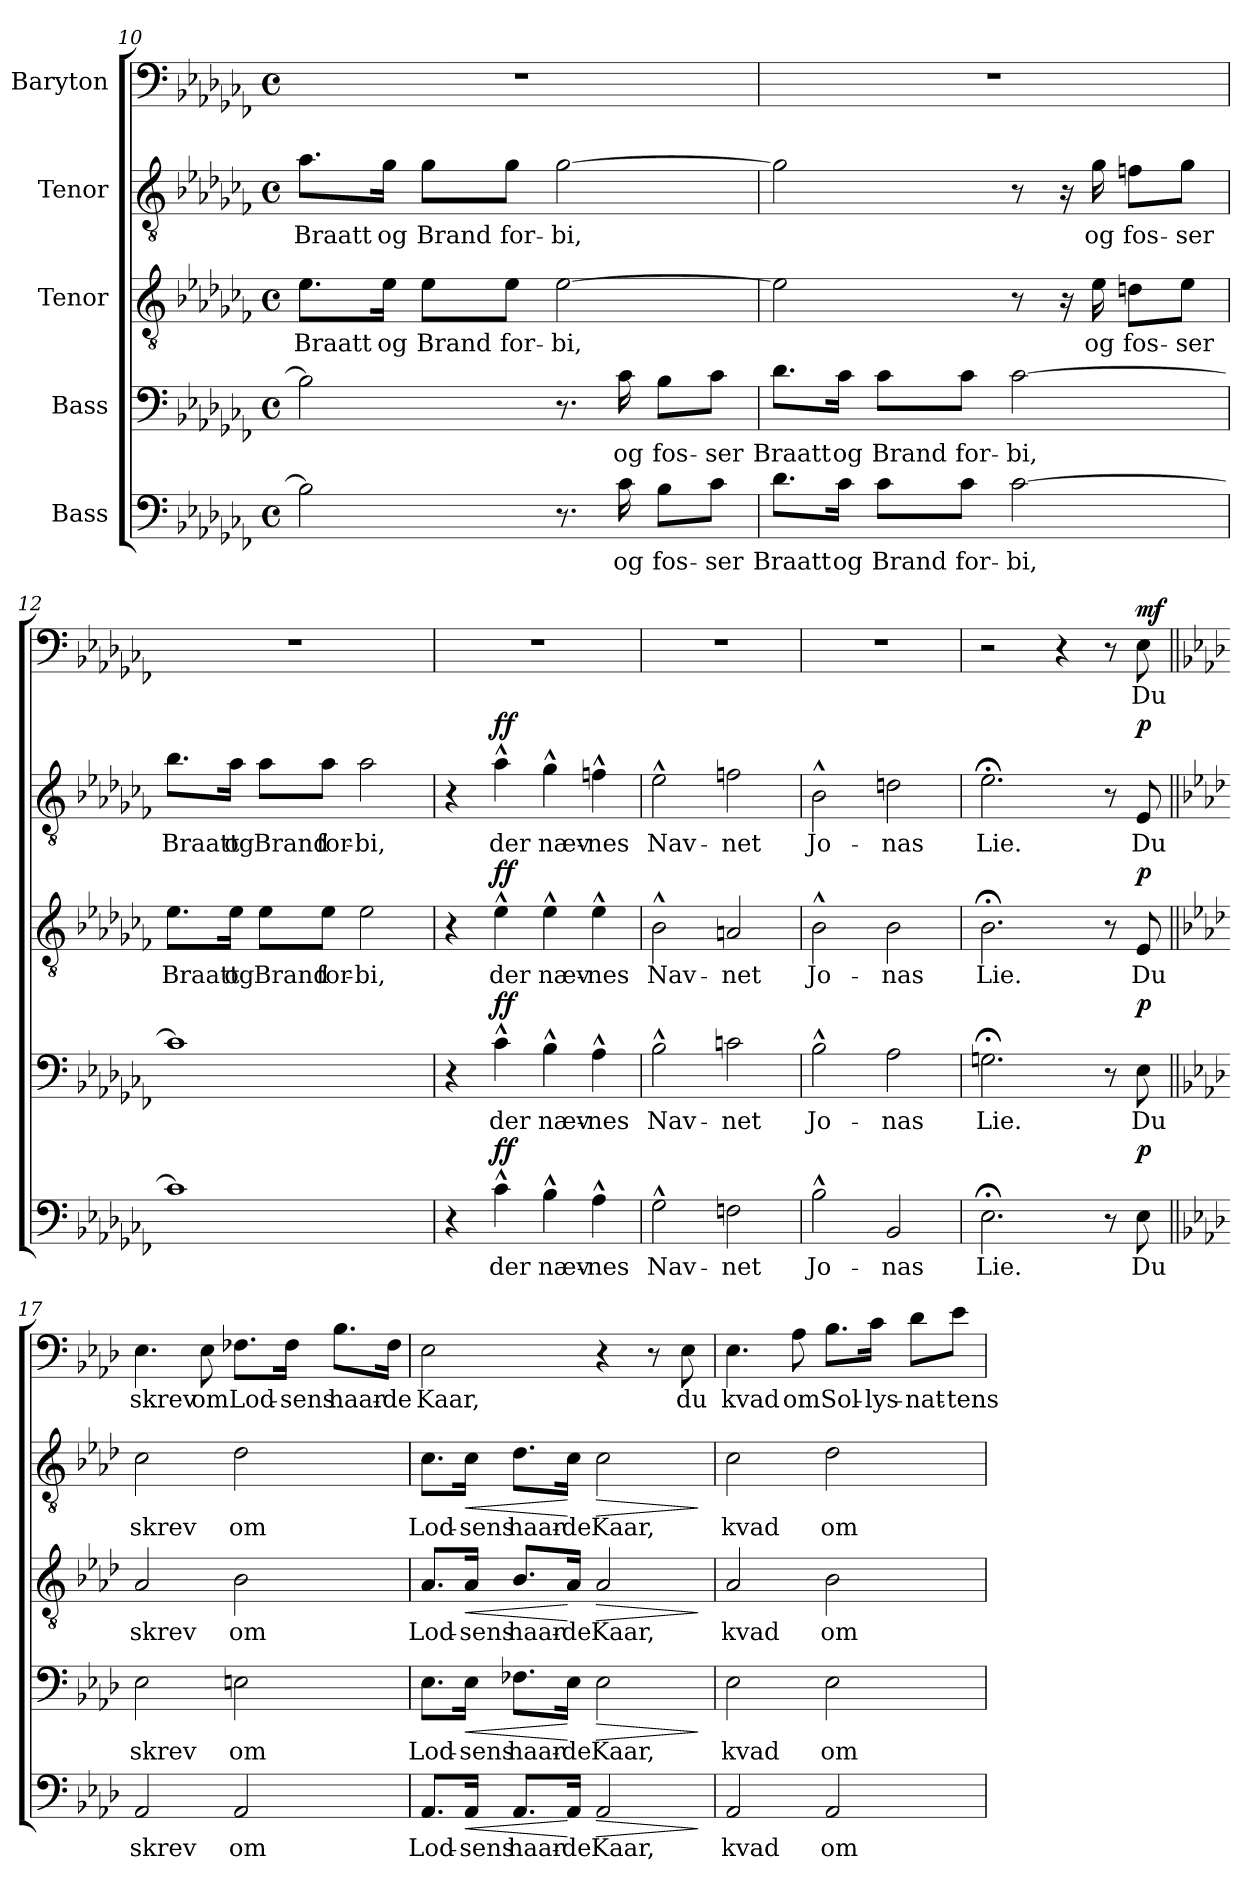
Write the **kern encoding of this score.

**kern	**text	**dynam	**kern	**text	**dynam	**kern	**text	**dynam	**kern	**text	**dynam	**kern	**text	**dynam
*part5	*part5	*part5	*part4	*part4	*part4	*part3	*part3	*part3	*part2	*part2	*part2	*part1	*part1	*part1
*staff5	*staff5	*staff5	*staff4	*staff4	*staff4	*staff3	*staff3	*staff3	*staff2	*staff2	*staff2	*staff1	*staff1	*staff1
*I"Bass	*	*	*I"Bass	*	*	*I"Tenor	*	*	*I"Tenor	*	*	*I"Baryton	*	*
!!LO:PB:g=z
*clefF4	*	*	*clefF4	*	*	*clefGv2	*	*	*clefGv2	*	*	*clefF4	*	*
*k[b-e-a-d-g-c-f-]	*	*	*k[b-e-a-d-g-c-f-]	*	*	*k[b-e-a-d-g-c-f-]	*	*	*k[b-e-a-d-g-c-f-]	*	*	*k[b-e-a-d-g-c-f-]	*	*
*M4/4	*	*	*M4/4	*	*	*M4/4	*	*	*M4/4	*	*	*M4/4	*	*
*met(c)	*	*	*met(c)	*	*	*met(c)	*	*	*met(c)	*	*	*met(c)	*	*
=10	=10	=10	=10	=10	=10	=10	=10	=10	=10	=10	=10	=10	=10	=10
!	!	!	!	!	!	!	!LO:LY:b	!	!	!LO:LY:b	!	!	!	!
2B-\]	.	.	2B-\]	.	.	8.e-\L	Braatt	.	8.a-\L	Braatt	.	1r	.	.
!	!	!	!	!	!	!	!LO:LY:b	!	!	!LO:LY:b	!	!	!	!
.	.	.	.	.	.	16e-\Jk	og	.	16g-\Jk	og	.	.	.	.
!	!	!	!	!	!	!	!LO:LY:b	!	!	!LO:LY:b	!	!	!	!
.	.	.	.	.	.	8e-\L	Brand	.	8g-\L	Brand	.	.	.	.
!	!	!	!	!	!	!	!LO:LY:b	!	!	!LO:LY:b	!	!	!	!
.	.	.	.	.	.	8e-\J	for-	.	8g-\J	for-	.	.	.	.
!	!	!	!	!	!	!	!LO:LY:b	!	!	!LO:LY:b	!	!	!	!
8.r	.	.	8.r	.	.	[2e-\	-bi,	.	[2g-\	-bi,	.	.	.	.
!	!LO:LY:b	!	!	!LO:LY:b	!	!	!	!	!	!	!	!	!	!
16c-\	og	.	16c-\	og	.	.	.	.	.	.	.	.	.	.
!	!LO:LY:b	!	!	!LO:LY:b	!	!	!	!	!	!	!	!	!	!
8B-\L	fos-	.	8B-\L	fos-	.	.	.	.	.	.	.	.	.	.
!	!LO:LY:b	!	!	!LO:LY:b	!	!	!	!	!	!	!	!	!	!
8c-\J	-ser	.	8c-\J	-ser	.	.	.	.	.	.	.	.	.	.
=11	=11	=11	=11	=11	=11	=11	=11	=11	=11	=11	=11	=11	=11	=11
!	!LO:LY:b	!	!	!LO:LY:b	!	!	!	!	!	!	!	!	!	!
8.d-\L	Braatt	.	8.d-\L	Braatt	.	2e-\]	.	.	2g-\]	.	.	1r	.	.
!	!LO:LY:b	!	!	!LO:LY:b	!	!	!	!	!	!	!	!	!	!
16c-\Jk	og	.	16c-\Jk	og	.	.	.	.	.	.	.	.	.	.
!	!LO:LY:b	!	!	!LO:LY:b	!	!	!	!	!	!	!	!	!	!
8c-\L	Brand	.	8c-\L	Brand	.	.	.	.	.	.	.	.	.	.
!	!LO:LY:b	!	!	!LO:LY:b	!	!	!	!	!	!	!	!	!	!
8c-\J	for-	.	8c-\J	for-	.	.	.	.	.	.	.	.	.	.
!	!LO:LY:b	!	!	!LO:LY:b	!	!	!	!	!	!	!	!	!	!
[2c-\	-bi,	.	[2c-\	-bi,	.	8r	.	.	8r	.	.	.	.	.
.	.	.	.	.	.	16r	.	.	16r	.	.	.	.	.
!	!	!	!	!	!	!	!LO:LY:b	!	!	!LO:LY:b	!	!	!	!
.	.	.	.	.	.	16e-\	og	.	16g-\	og	.	.	.	.
!	!	!	!	!	!	!	!LO:LY:b	!	!	!LO:LY:b	!	!	!	!
.	.	.	.	.	.	8dn\L	fos-	.	8fn\L	fos-	.	.	.	.
!	!	!	!	!	!	!	!LO:LY:b	!	!	!LO:LY:b	!	!	!	!
.	.	.	.	.	.	8e-\J	-ser	.	8g-\J	-ser	.	.	.	.
=12	=12	=12	=12	=12	=12	=12	=12	=12	=12	=12	=12	=12	=12	=12
!	!	!	!	!	!	!	!LO:LY:b	!	!	!LO:LY:b	!	!	!	!
1c-]	.	.	1c-]	.	.	8.e-\L	Braatt	.	8.b-\L	Braatt	.	1r	.	.
!	!	!	!	!	!	!	!LO:LY:b	!	!	!LO:LY:b	!	!	!	!
.	.	.	.	.	.	16e-\Jk	og	.	16a-\Jk	og	.	.	.	.
!	!	!	!	!	!	!	!LO:LY:b	!	!	!LO:LY:b	!	!	!	!
.	.	.	.	.	.	8e-\L	Brand	.	8a-\L	Brand	.	.	.	.
!	!	!	!	!	!	!	!LO:LY:b	!	!	!LO:LY:b	!	!	!	!
.	.	.	.	.	.	8e-\J	for-	.	8a-\J	for-	.	.	.	.
!	!	!	!	!	!	!	!LO:LY:b	!	!	!LO:LY:b	!	!	!	!
.	.	.	.	.	.	2e-\	-bi,	.	2a-\	-bi,	.	.	.	.
=13	=13	=13	=13	=13	=13	=13	=13	=13	=13	=13	=13	=13	=13	=13
4r	.	.	4r	.	.	4r	.	.	4r	.	.	1r	.	.
!	!LO:LY:b	!LO:DY:a	!	!LO:LY:b	!LO:DY:a	!	!LO:LY:b	!LO:DY:a	!	!LO:LY:b	!LO:DY:a	!	!	!
4c-^^\	der	ff	4c-^^\	der	ff	4e-^^\	der	ff	4a-^^\	der	ff	.	.	.
!	!LO:LY:b	!	!	!LO:LY:b	!	!	!LO:LY:b	!	!	!LO:LY:b	!	!	!	!
4B-^^\	næv-	.	4B-^^\	næv-	.	4e-^^\	næv-	.	4g-^^\	næv-	.	.	.	.
!	!LO:LY:b	!	!	!LO:LY:b	!	!	!LO:LY:b	!	!	!LO:LY:b	!	!	!	!
4A-^^\	-nes	.	4A-^^\	-nes	.	4e-^^\	-nes	.	4fn^^\	-nes	.	.	.	.
=14	=14	=14	=14	=14	=14	=14	=14	=14	=14	=14	=14	=14	=14	=14
!	!LO:LY:b	!	!	!LO:LY:b	!	!	!LO:LY:b	!	!	!LO:LY:b	!	!	!	!
2G-^^\	Nav-	.	2B-^^\	Nav-	.	2B-^^\	Nav-	.	2e-^^\	Nav-	.	1r	.	.
!	!LO:LY:b	!	!	!LO:LY:b	!	!	!LO:LY:b	!	!	!LO:LY:b	!	!	!	!
2Fn\	-net	.	2cn\	-net	.	2An/	-net	.	2fn\	-net	.	.	.	.
!!LO:LB:g=z
=15	=15	=15	=15	=15	=15	=15	=15	=15	=15	=15	=15	=15	=15	=15
!	!LO:LY:b	!	!	!LO:LY:b	!	!	!LO:LY:b	!	!	!LO:LY:b	!	!	!	!
2B-^^\	Jo-	.	2B-^^\	Jo-	.	2B-^^\	Jo-	.	2B-^^\	Jo-	.	1r	.	.
!	!LO:LY:b	!	!	!LO:LY:b	!	!	!LO:LY:b	!	!	!LO:LY:b	!	!	!	!
2BB-/	-nas	.	2A-\	-nas	.	2B-\	-nas	.	2dn\	-nas	.	.	.	.
=16	=16	=16	=16	=16	=16	=16	=16	=16	=16	=16	=16	=16	=16	=16
!	!LO:LY:b	!	!	!LO:LY:b	!	!	!LO:LY:b	!	!	!LO:LY:b	!	!	!	!
2.E-;<Z\	Lie.	.	2.Gn;<Z\	Lie.	.	2.B-;<Z\	Lie.	.	2.e-;<Z\	Lie.	.	2r	.	.
.	.	.	.	.	.	.	.	.	.	.	.	4r	.	.
8r	.	.	8r	.	.	8r	.	.	8r	.	.	8r	.	.
!	!LO:LY:b	!LO:DY:a	!	!LO:LY:b	!LO:DY:a	!	!LO:LY:b	!LO:DY:a	!	!LO:LY:b	!LO:DY:a	!	!LO:LY:b	!LO:DY:a
8E-\	Du	p	8E-\	Du	p	8E-/	Du	p	8E-/	Du	p	8E-\	Du	mf
=17||	=17||	=17||	=17||	=17||	=17||	=17||	=17||	=17||	=17||	=17||	=17||	=17||	=17||	=17||
*k[b-e-a-d-]	*	*	*k[b-e-a-d-]	*	*	*k[b-e-a-d-]	*	*	*k[b-e-a-d-]	*	*	*k[b-e-a-d-]	*	*
!	!LO:LY:b	!	!	!LO:LY:b	!	!	!LO:LY:b	!	!	!LO:LY:b	!	!	!LO:LY:b	!
2AA-/	skrev	.	2E-\	skrev	.	2A-/	skrev	.	2c\	skrev	.	4.E-\	skrev	.
!	!	!	!	!	!	!	!	!	!	!	!	!	!LO:LY:b	!
.	.	.	.	.	.	.	.	.	.	.	.	8E-\	om	.
!	!LO:LY:b	!	!	!LO:LY:b	!	!	!LO:LY:b	!	!	!LO:LY:b	!	!	!LO:LY:b	!
2AA-/	om	.	2En\	om	.	2B-\	om	.	2d-\	om	.	8.F-X\L	Lod-	.
!	!	!	!	!	!	!	!	!	!	!	!	!	!LO:LY:b	!
.	.	.	.	.	.	.	.	.	.	.	.	16F-\Jk	-sens	.
!	!	!	!	!	!	!	!	!	!	!	!	!	!LO:LY:b	!
.	.	.	.	.	.	.	.	.	.	.	.	8.B-\L	haar-	.
!	!	!	!	!	!	!	!	!	!	!	!	!	!LO:LY:b	!
.	.	.	.	.	.	.	.	.	.	.	.	16F-\Jk	-de	.
=18	=18	=18	=18	=18	=18	=18	=18	=18	=18	=18	=18	=18	=18	=18
!	!LO:LY:b	!	!	!LO:LY:b	!	!	!LO:LY:b	!	!	!LO:LY:b	!	!	!LO:LY:b	!
8.AA-/L	Lod-	.	8.E-\L	Lod-	.	8.A-/L	Lod-	.	8.c\L	Lod-	.	2E-\	Kaar,	.
!	!LO:LY:b	!LO:HP:b	!	!LO:LY:b	!LO:HP:b	!	!LO:LY:b	!LO:HP:b	!	!LO:LY:b	!LO:HP:b	!	!	!
16AA-/Jk	-sens	<	16E-\Jk	-sens	<	16A-/Jk	-sens	<	16c\Jk	-sens	<	.	.	.
!	!LO:LY:b	!	!	!LO:LY:b	!	!	!LO:LY:b	!	!	!LO:LY:b	!	!	!	!
8.AA-/L	haar-	.	8.F-X\L	haar-	.	8.B-/L	haar-	.	8.d-\L	haar-	.	.	.	.
!	!LO:LY:b	!	!	!LO:LY:b	!	!	!LO:LY:b	!	!	!LO:LY:b	!	!	!	!
16AA-/Jk	-de	[	16E-\Jk	-de	[	16A-/Jk	-de	[	16c\Jk	-de	[	.	.	.
!	!LO:LY:b	!LO:HP:b	!	!LO:LY:b	!LO:HP:b	!	!LO:LY:b	!LO:HP:b	!	!LO:LY:b	!LO:HP:b	!	!	!
2AA-/	Kaar,	>	2E-\	Kaar,	>	2A-/	Kaar,	>	2c\	Kaar,	>	4r	.	.
.	.	.	.	.	.	.	.	.	.	.	.	8r	.	.
!	!	!	!	!	!	!	!	!	!	!	!	!	!LO:LY:b	!
.	.	.	.	.	.	.	.	.	.	.	.	8E-\	du	.
.	.	]	.	.	]	.	.	]	.	.	]	.	.	.
=19	=19	=19	=19	=19	=19	=19	=19	=19	=19	=19	=19	=19	=19	=19
!	!LO:LY:b	!	!	!LO:LY:b	!	!	!LO:LY:b	!	!	!LO:LY:b	!	!	!LO:LY:b	!
2AA-/	kvad	.	2E-\	kvad	.	2A-/	kvad	.	2c\	kvad	.	4.E-\	kvad	.
!	!	!	!	!	!	!	!	!	!	!	!	!	!LO:LY:b	!
.	.	.	.	.	.	.	.	.	.	.	.	8A-\	om	.
!	!LO:LY:b	!	!	!LO:LY:b	!	!	!LO:LY:b	!	!	!LO:LY:b	!	!	!LO:LY:b	!
2AA-/	om	.	2E-\	om	.	2B-\	om	.	2d-\	om	.	8.B-\L	Sol-	.
!	!	!	!	!	!	!	!	!	!	!	!	!	!LO:LY:b	!
.	.	.	.	.	.	.	.	.	.	.	.	16c\Jk	-lys-	.
!	!	!	!	!	!	!	!	!	!	!	!	!	!LO:LY:b	!
.	.	.	.	.	.	.	.	.	.	.	.	8d-\L	-nat-	.
!	!	!	!	!	!	!	!	!	!	!	!	!	!LO:LY:b	!
.	.	.	.	.	.	.	.	.	.	.	.	8e-\J	-tens	.
=	=	=	=	=	=	=	=	=	=	=	=	=	=	=
*-	*-	*-	*-	*-	*-	*-	*-	*-	*-	*-	*-	*-	*-	*-
